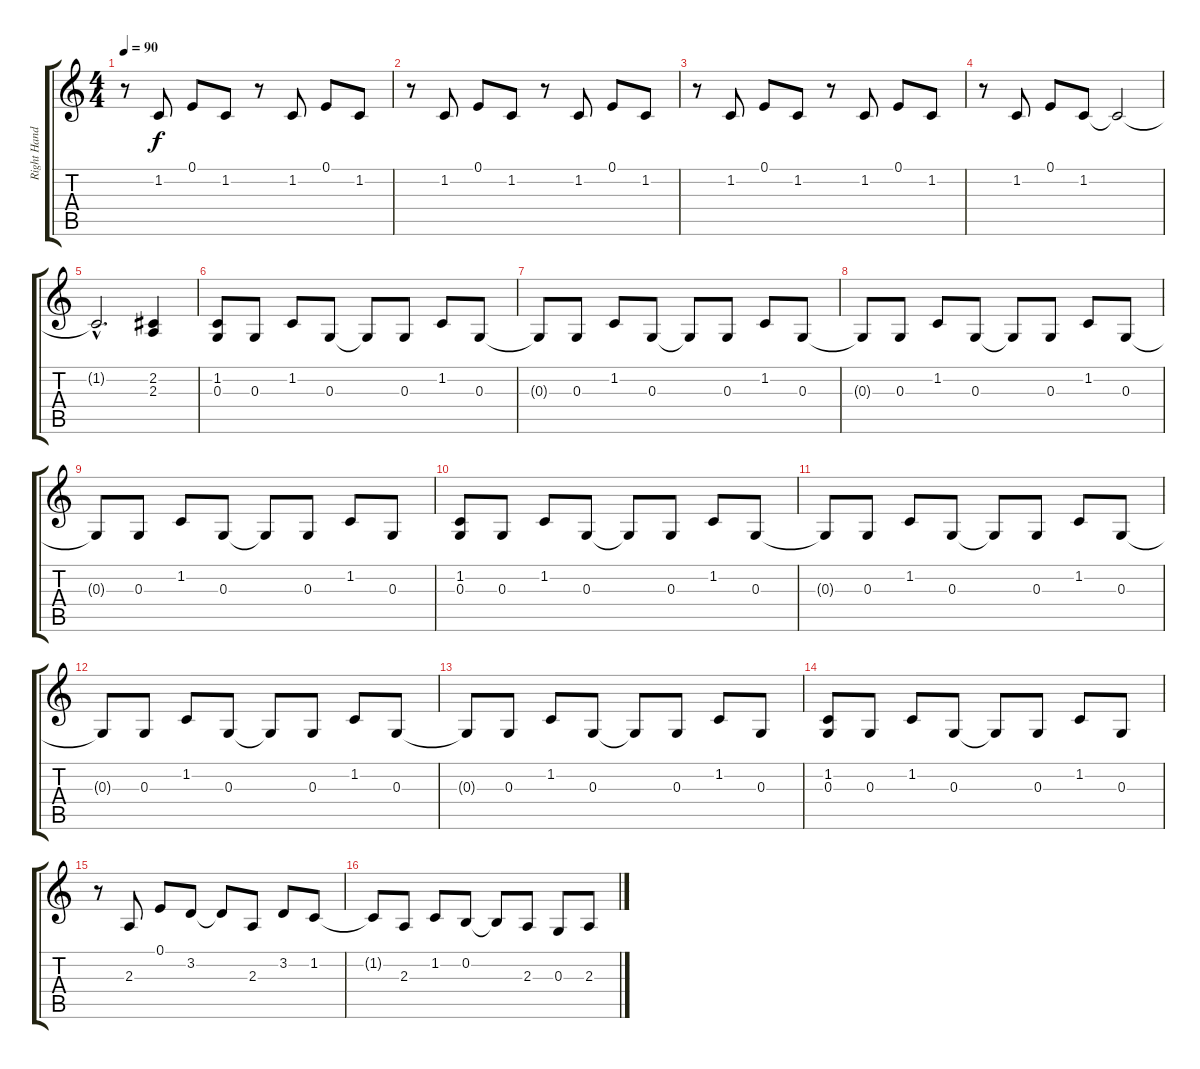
\track ("Right Hand" "Right Hand") {instrument acousticgrandpiano}
\staff {score tabs}
\tuning (E4 B3 G3 D3 A2 E2) {hide}
\ts (4 4)
\tempo 90
\clef g2
\ks c
r.8{dy f} 1.2.8 0.1.8 1.2.8 r.8 1.2.8 0.1.8 1.2.8 |
r.8 1.2.8 0.1.8 1.2.8 r.8 1.2.8 0.1.8 1.2.8 |
r.8 1.2.8 0.1.8 1.2.8 r.8 1.2.8 0.1.8 1.2.8 |
r.8 1.2.8 0.1.8 1.2.8 1.2{t}.2 |
1.2{hac t}.2{d} (2.2 2.3).4 |
(1.2 0.3).8 0.3.8 1.2.8 0.3.8 0.3{t}.8 0.3.8 1.2.8 0.3.8 |
0.3{t}.8 0.3.8 1.2.8 0.3.8 0.3{t}.8 0.3.8 1.2.8 0.3.8 |
0.3{t}.8 0.3.8 1.2.8 0.3.8 0.3{t}.8 0.3.8 1.2.8 0.3.8 |
0.3{t}.8 0.3.8 1.2.8 0.3.8 0.3{t}.8 0.3.8 1.2.8 0.3.8 |
(1.2 0.3).8 0.3.8 1.2.8 0.3.8 0.3{t}.8 0.3.8 1.2.8 0.3.8 |
0.3{t}.8 0.3.8 1.2.8 0.3.8 0.3{t}.8 0.3.8 1.2.8 0.3.8 |
0.3{t}.8 0.3.8 1.2.8 0.3.8 0.3{t}.8 0.3.8 1.2.8 0.3.8 |
0.3{t}.8 0.3.8 1.2.8 0.3.8 0.3{t}.8 0.3.8 1.2.8 0.3.8 |
(1.2 0.3).8 0.3.8 1.2.8 0.3.8 0.3{t}.8 0.3.8 1.2.8 0.3.8 |
r.8 2.3.8 0.1.8 3.2.8 3.2{t}.8 2.3.8 3.2.8 1.2.8 |
1.2{t}.8 2.3.8 1.2.8 0.2.8 0.2{t}.8 2.3.8 0.3.8 2.3.8
